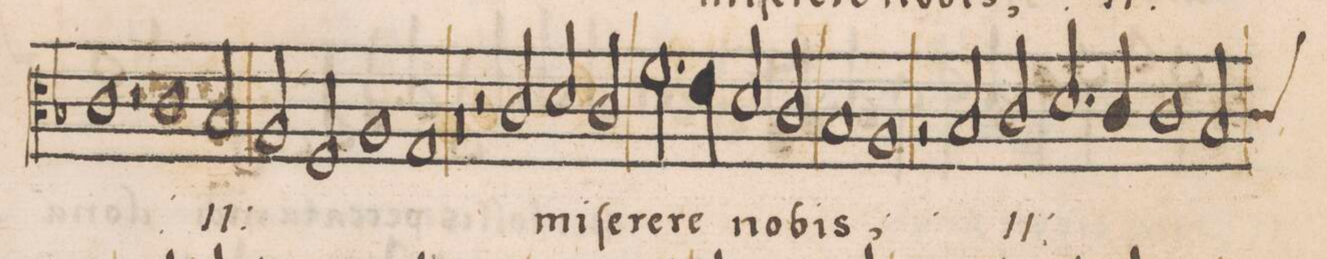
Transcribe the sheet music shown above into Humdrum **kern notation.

**kern	**text
*I"TENOR	*
*clefC3	*
*k[b-]	*
*met(C|)	*
*M2/1	*
1c	-bis
=51-	=51-
2r	.
1c	mi-
2B-/	-ſe-
=52-	=52-
2A/	-re-
2F/	-re
1A	no-
=53-	=53-
1G	-bis
*	*Xij
0r	.
=54-	=54-
2r	.
2c/	mi-
=55-	=55-
2d/	.
2c/	-ſe-
2.f\	-re-
4e\	-re
=56-	=56-
2d/	no-
2c/	.
1B-	-bis,
=57-	=57-
1A	.
2r	.
*	*ij
2B-/	mi-
=58-	=58-
2c/	-ſe-
2.d/	-re-
4c/	.
1c\	-re
=59-	=59-
*custos:c	*
2B-/	no-
*-	*-
